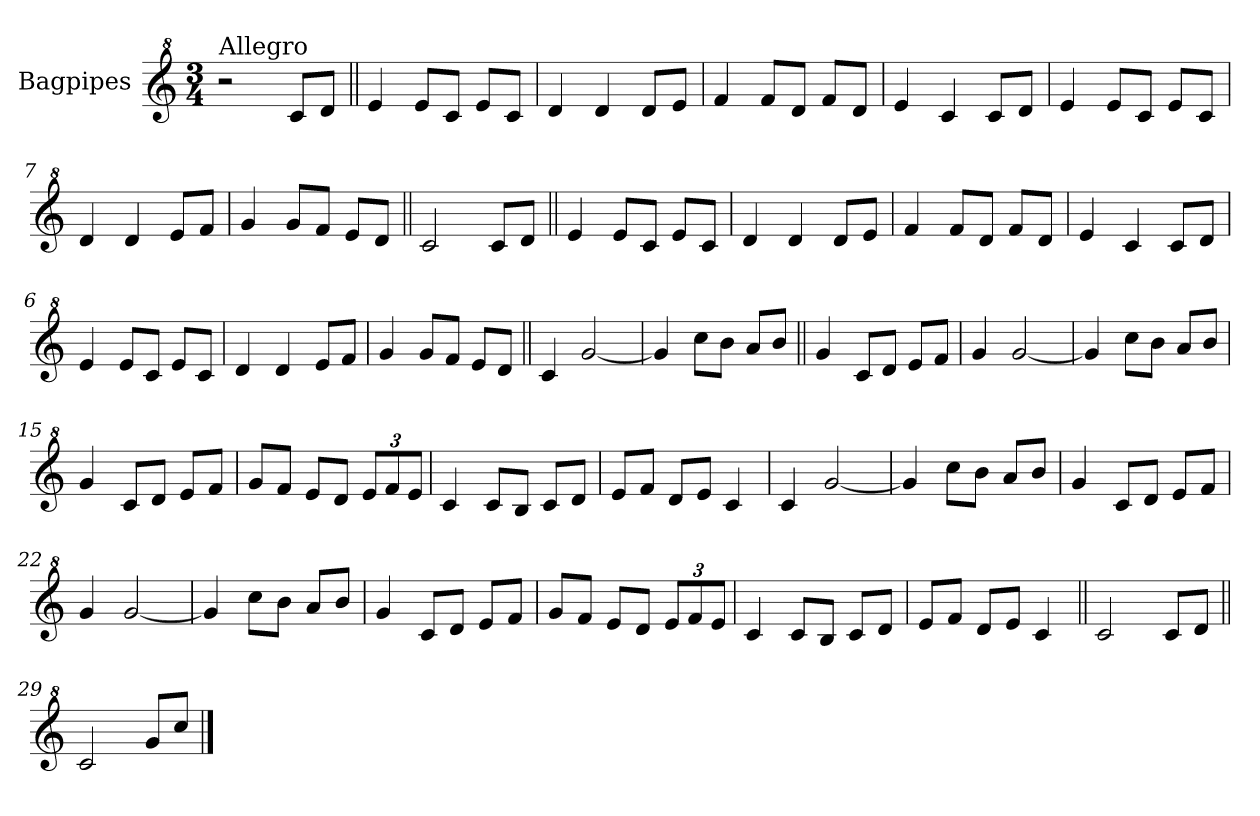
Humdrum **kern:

**kern
*part1
*staff1
*I"Bagpipes
*I'Bag
*clefG^2
*k[]
*C:
*M3/4
=1
!LO:TX:a:t=Allegro
2r
8cc/L
8dd/J
=2||
4ee/
8ee/L
8cc/J
8ee/L
8cc/J
=3
4dd/
4dd/
8dd/L
8ee/J
=4
4ff/
8ff/L
8dd/J
8ff/L
8dd/J
=5
4ee/
4cc/
8cc/L
8dd/J
=6
4ee/
8ee/L
8cc/J
8ee/L
8cc/J
=7
4dd/
4dd/
8ee/L
8ff/J
=8
4gg/
8gg/L
8ff/J
8ee/L
8dd/J
!!LO:LB:g=z
=9||
2cc/
8cc/L
8dd/J
=2||
4ee/
8ee/L
8cc/J
8ee/L
8cc/J
=3
4dd/
4dd/
8dd/L
8ee/J
=4
4ff/
8ff/L
8dd/J
8ff/L
8dd/J
=5
4ee/
4cc/
8cc/L
8dd/J
=6
4ee/
8ee/L
8cc/J
8ee/L
8cc/J
=7
4dd/
4dd/
8ee/L
8ff/J
=8
4gg/
8gg/L
8ff/J
8ee/L
8dd/J
=10||
4cc/
[2gg/
=11
4gg/]
8ccc\L
8bb\J
8aa/L
8bb/J
=12||
4gg/
8cc/L
8dd/J
8ee/L
8ff/J
=13
4gg/
[2gg/
=14
4gg/]
8ccc\L
8bb\J
8aa/L
8bb/J
=15
4gg/
8cc/L
8dd/J
8ee/L
8ff/J
=16
8gg/L
8ff/J
8ee/L
8dd/J
*Xbrackettup
12ee/L
12ff/
12ee/J
!!LO:LB:g=z
=17
4cc/
8cc/L
8b/J
8cc/L
8dd/J
=18
8ee/L
8ff/J
8dd/L
8ee/J
4cc/
=19
4cc/
[2gg/
=20
4gg/]
8ccc\L
8bb\J
8aa/L
8bb/J
=21
4gg/
8cc/L
8dd/J
8ee/L
8ff/J
=22
4gg/
[2gg/
=23
4gg/]
8ccc\L
8bb\J
8aa/L
8bb/J
=24
4gg/
8cc/L
8dd/J
8ee/L
8ff/J
!!LO:LB:g=z
=25
8gg/L
8ff/J
8ee/L
8dd/J
12ee/L
12ff/
12ee/J
=26
4cc/
8cc/L
8b/J
8cc/L
8dd/J
=27
8ee/L
8ff/J
8dd/L
8ee/J
4cc/
=28||
2cc/
8cc/L
8dd/J
=29||
2cc/
8gg/L
8ccc/J
==
*-
